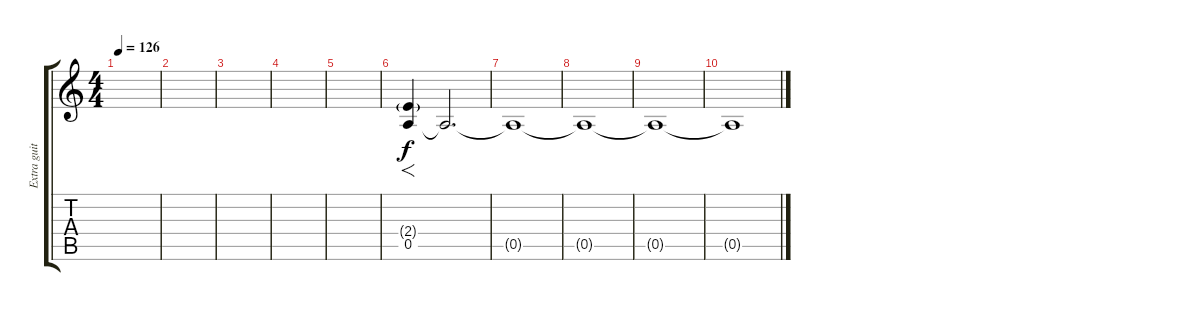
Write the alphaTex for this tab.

\track ("Extra guitar" "Extra guit") {instrument distortionguitar}
\staff {score tabs}
\tuning (E4 B3 G3 D3 A2 E2) {hide}
\ts (4 4)
\tempo 126
\clef g2
\ks c
|
|
|
|
|
(2.4{g} 0.5).4{f} 0.5{t}.2{d dy f} |
0.5{t}.1 |
0.5{t}.1 |
0.5{t}.1 |
0.5{t}.1
